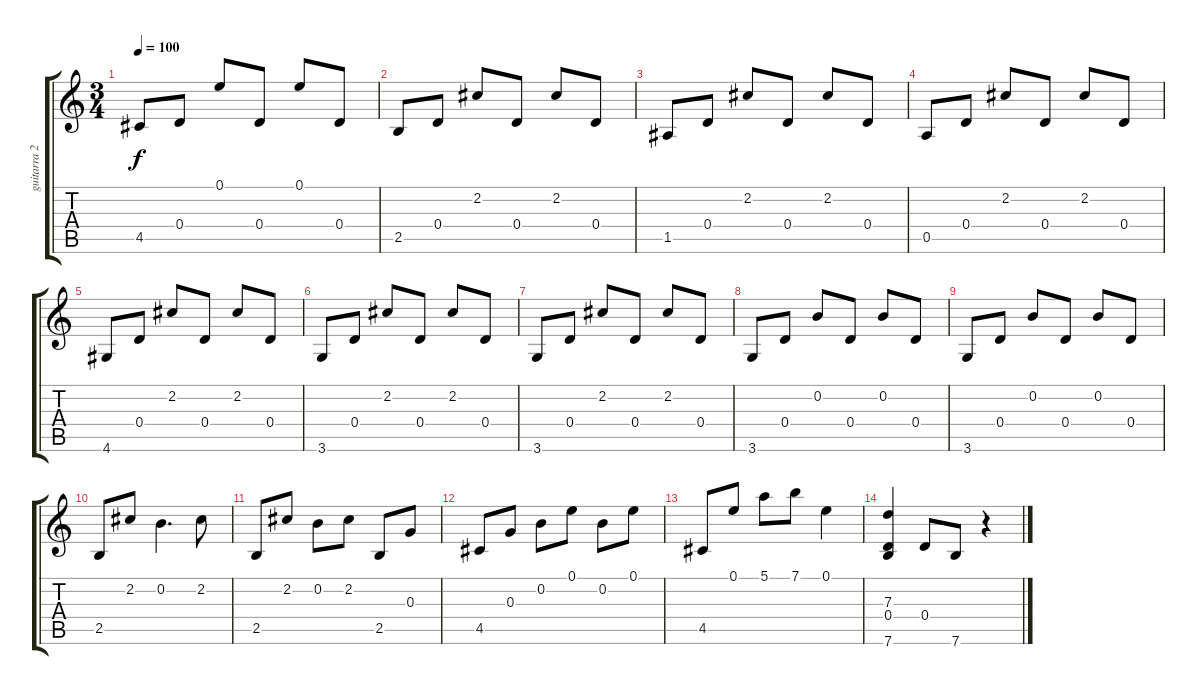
\track ("guitarra 2" "guitarra 2") {instrument acousticguitarsteel}
\staff {score tabs}
\tuning (E4 B3 G3 D3 A2 E2) {hide}
\ts (3 4)
\tempo 100
\clef g2
\ks c
4.5.8{dy f} 0.4.8 0.1.8 0.4.8 0.1.8 0.4.8 |
2.5.8{volume 13} 0.4.8 2.2.8 0.4.8 2.2.8 0.4.8 |
1.5.8{volume 14} 0.4.8 2.2.8 0.4.8 2.2.8 0.4.8 |
0.5.8{volume 14} 0.4.8 2.2.8 0.4.8 2.2.8 0.4.8 |
4.6.8{volume 15} 0.4.8 2.2.8 0.4.8 2.2.8 0.4.8 |
3.6.8 0.4.8 2.2.8 0.4.8 2.2.8 0.4.8 |
3.6.8 0.4.8 2.2.8 0.4.8 2.2.8 0.4.8 |
3.6.8 0.4.8 0.2.8 0.4.8 0.2.8 0.4.8 |
3.6.8 0.4.8 0.2.8 0.4.8 0.2.8 0.4.8 |
2.5.8 2.2.8 0.2.4{d} 2.2.8 |
2.5.8 2.2.8 0.2.8 2.2.8 2.5.8 0.3.8 |
4.5.8 0.3.8 0.2.8 0.1.8 0.2.8 0.1.8 |
4.5.8 0.1.8 5.1.8 7.1.8 0.1.4 |
(7.3 0.4 7.6).4 0.4.8 7.6.8 r.4
